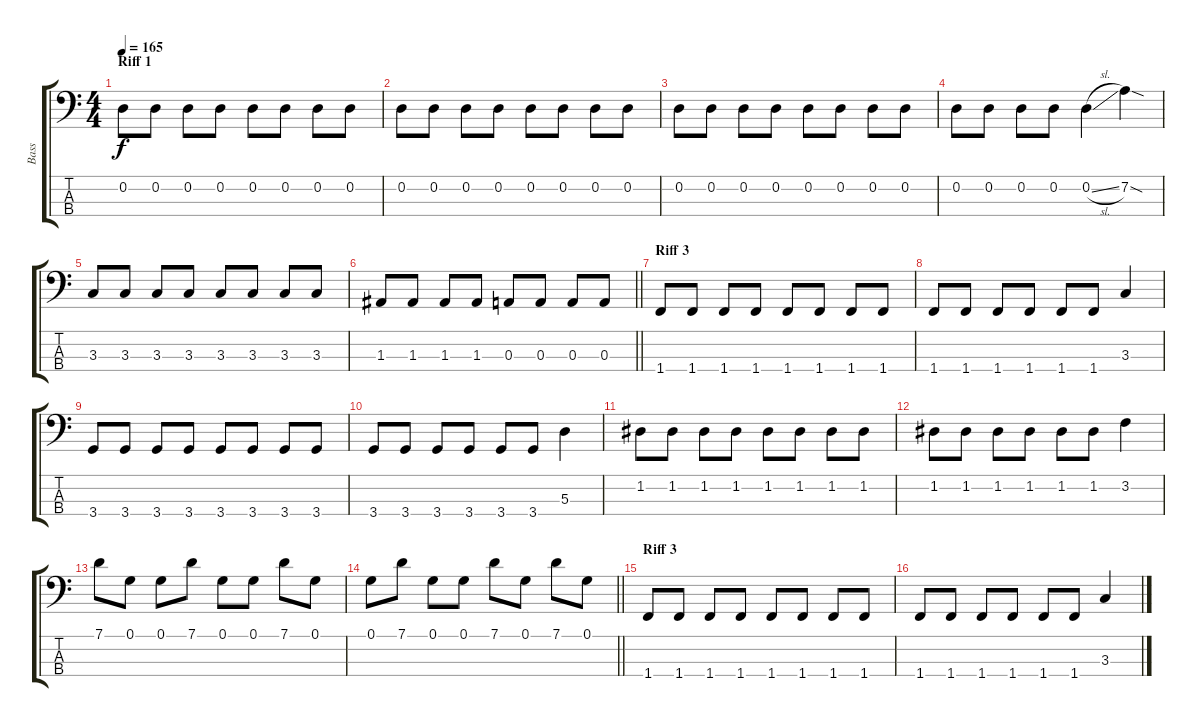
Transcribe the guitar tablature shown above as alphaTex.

\track ("Bass" "Bass") {instrument electricbasspick}
\staff {score tabs}
\tuning (G2 D2 A1 E1) {hide}
\ts (4 4)
\section ("" "Riff 1")
\tempo 165
\clef f4
\ks c
0.2.8{dy f} 0.2.8 0.2.8 0.2.8 0.2.8 0.2.8 0.2.8 0.2.8 |
0.2.8 0.2.8 0.2.8 0.2.8 0.2.8 0.2.8 0.2.8 0.2.8 |
0.2.8 0.2.8 0.2.8 0.2.8 0.2.8 0.2.8 0.2.8 0.2.8 |
0.2.8 0.2.8 0.2.8 0.2.8 0.2{sl}.4 7.2{sod}.4 |
3.3.8 3.3.8 3.3.8 3.3.8 3.3.8 3.3.8 3.3.8 3.3.8 |
\barLineRight lightlight
1.3.8 1.3.8 1.3.8 1.3.8 0.3.8 0.3.8 0.3.8 0.3.8 |
\section ("" "Riff 3")
1.4.8 1.4.8 1.4.8 1.4.8 1.4.8 1.4.8 1.4.8 1.4.8 |
1.4.8 1.4.8 1.4.8 1.4.8 1.4.8 1.4.8 3.3.4 |
3.4.8 3.4.8 3.4.8 3.4.8 3.4.8 3.4.8 3.4.8 3.4.8 |
3.4.8 3.4.8 3.4.8 3.4.8 3.4.8 3.4.8 5.3.4 |
1.2.8 1.2.8 1.2.8 1.2.8 1.2.8 1.2.8 1.2.8 1.2.8 |
1.2.8 1.2.8 1.2.8 1.2.8 1.2.8 1.2.8 3.2.4 |
7.1.8 0.1.8 0.1.8 7.1.8 0.1.8 0.1.8 7.1.8 0.1.8 |
\barLineRight lightlight
0.1.8 7.1.8 0.1.8 0.1.8 7.1.8 0.1.8 7.1.8 0.1.8 |
\section ("" "Riff 3")
1.4.8 1.4.8 1.4.8 1.4.8 1.4.8 1.4.8 1.4.8 1.4.8 |
1.4.8 1.4.8 1.4.8 1.4.8 1.4.8 1.4.8 3.3.4
